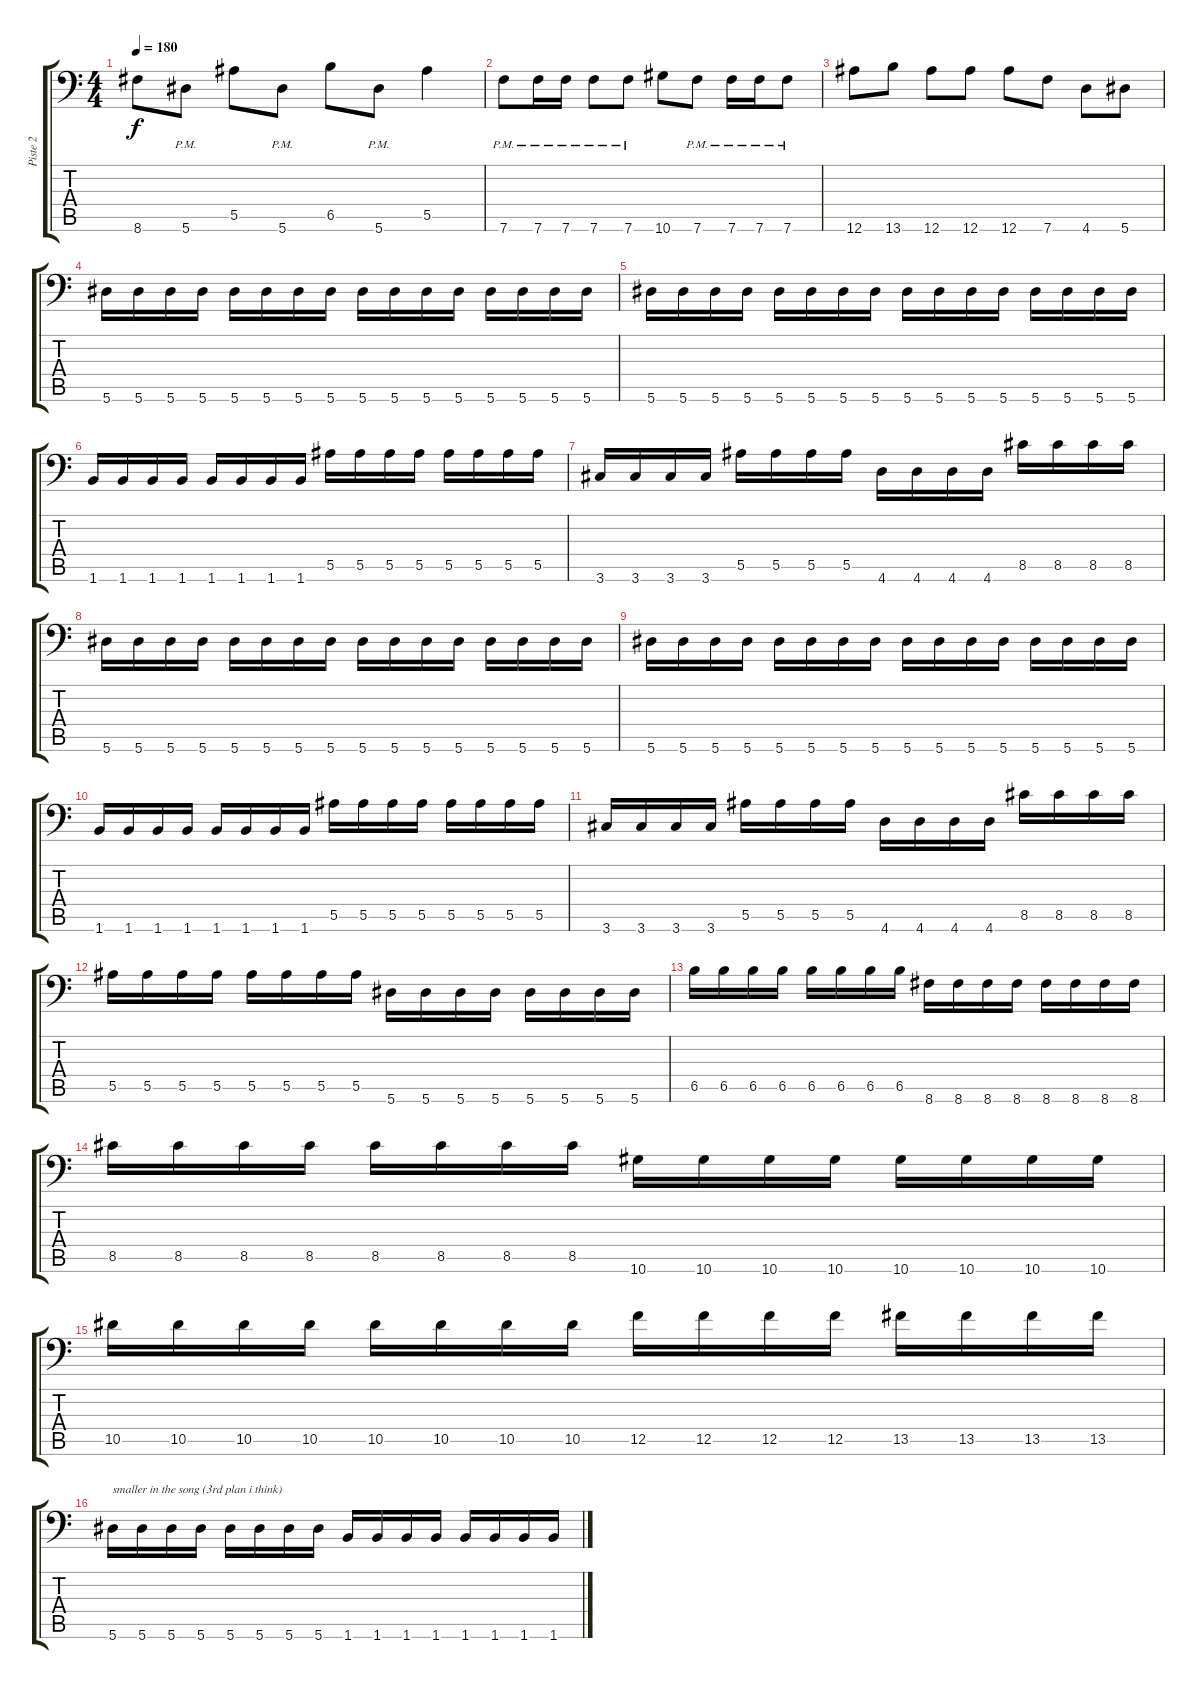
\track ("Piste 2" "Piste 2") {instrument distortionguitar}
\staff {score tabs}
\tuning (C4 G3 Eb3 Bb2 F2 Bb1) {hide}
\ts (4 4)
\tempo 180
\clef f4
\ks c
8.6.8{dy f} 5.6{pm}.8 5.5.8 5.6{pm}.8 6.5.8 5.6{pm}.8 5.5.4 |
7.6{pm}.8 7.6{pm}.16 7.6{pm}.16 7.6{pm}.8 7.6{pm}.8 10.6.8 7.6{pm}.8 7.6{pm}.16 7.6{pm}.16 7.6{pm}.8 |
12.6.8 13.6.8 12.6.8 12.6.8 12.6.8 7.6.8 4.6.8 5.6.8 |
5.6.16 5.6.16 5.6.16 5.6.16 5.6.16 5.6.16 5.6.16 5.6.16 5.6.16 5.6.16 5.6.16 5.6.16 5.6.16 5.6.16 5.6.16 5.6.16 |
5.6.16 5.6.16 5.6.16 5.6.16 5.6.16 5.6.16 5.6.16 5.6.16 5.6.16 5.6.16 5.6.16 5.6.16 5.6.16 5.6.16 5.6.16 5.6.16 |
1.6.16 1.6.16 1.6.16 1.6.16 1.6.16 1.6.16 1.6.16 1.6.16 5.5.16 5.5.16 5.5.16 5.5.16 5.5.16 5.5.16 5.5.16 5.5.16 |
3.6.16 3.6.16 3.6.16 3.6.16 5.5.16 5.5.16 5.5.16 5.5.16 4.6.16 4.6.16 4.6.16 4.6.16 8.5.16 8.5.16 8.5.16 8.5.16 |
5.6.16 5.6.16 5.6.16 5.6.16 5.6.16 5.6.16 5.6.16 5.6.16 5.6.16 5.6.16 5.6.16 5.6.16 5.6.16 5.6.16 5.6.16 5.6.16 |
5.6.16 5.6.16 5.6.16 5.6.16 5.6.16 5.6.16 5.6.16 5.6.16 5.6.16 5.6.16 5.6.16 5.6.16 5.6.16 5.6.16 5.6.16 5.6.16 |
1.6.16 1.6.16 1.6.16 1.6.16 1.6.16 1.6.16 1.6.16 1.6.16 5.5.16 5.5.16 5.5.16 5.5.16 5.5.16 5.5.16 5.5.16 5.5.16 |
3.6.16 3.6.16 3.6.16 3.6.16 5.5.16 5.5.16 5.5.16 5.5.16 4.6.16 4.6.16 4.6.16 4.6.16 8.5.16 8.5.16 8.5.16 8.5.16 |
5.5.16 5.5.16 5.5.16 5.5.16 5.5.16 5.5.16 5.5.16 5.5.16 5.6.16 5.6.16 5.6.16 5.6.16 5.6.16 5.6.16 5.6.16 5.6.16 |
6.5.16 6.5.16 6.5.16 6.5.16 6.5.16 6.5.16 6.5.16 6.5.16 8.6.16 8.6.16 8.6.16 8.6.16 8.6.16 8.6.16 8.6.16 8.6.16 |
8.5.16 8.5.16 8.5.16 8.5.16 8.5.16 8.5.16 8.5.16 8.5.16 10.6.16 10.6.16 10.6.16 10.6.16 10.6.16 10.6.16 10.6.16 10.6.16 |
10.5.16 10.5.16 10.5.16 10.5.16 10.5.16 10.5.16 10.5.16 10.5.16 12.5.16 12.5.16 12.5.16 12.5.16 13.5.16 13.5.16 13.5.16 13.5.16 |
5.6.16{txt "smaller in the song (3rd plan i think)"} 5.6.16 5.6.16 5.6.16 5.6.16 5.6.16 5.6.16 5.6.16 1.6.16 1.6.16 1.6.16 1.6.16 1.6.16 1.6.16 1.6.16 1.6.16
